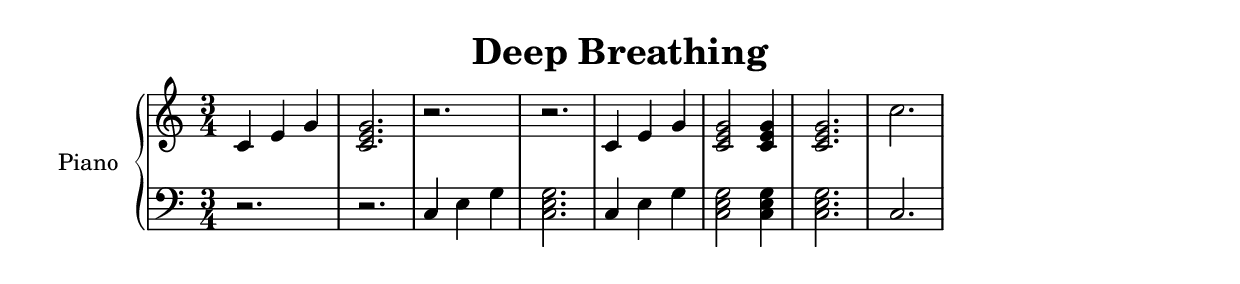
upper = \relative c' {
  \clef treble
  \key c \major
  \time 3/4

  \repeat volta 1 {
    c4 e g    <c, e g>2.            r2.           r
    c4 e g    <c, e g>2 <c e g>4    <c e g>2.    c'2.
  }
}

lower = \relative c {
  \clef bass
  \key c \major
  \time 3/4

  \repeat volta 1 {
    r2.       r2.          c4 e g       <c, e g>2.
    c4 e g    <c, e g>2 <c e g>4    <c e g>2.    c2.
  }
}

\header {
  title = "Deep Breathing"
}

\score {
  \version "2.16.1"
  \new PianoStaff
  <<
    \set PianoStaff.instrumentName = #"Piano"
    \new Staff = "upper" \upper
    \new Staff = "lower" \lower
  >>
  \layout {}
  \midi {}
}
